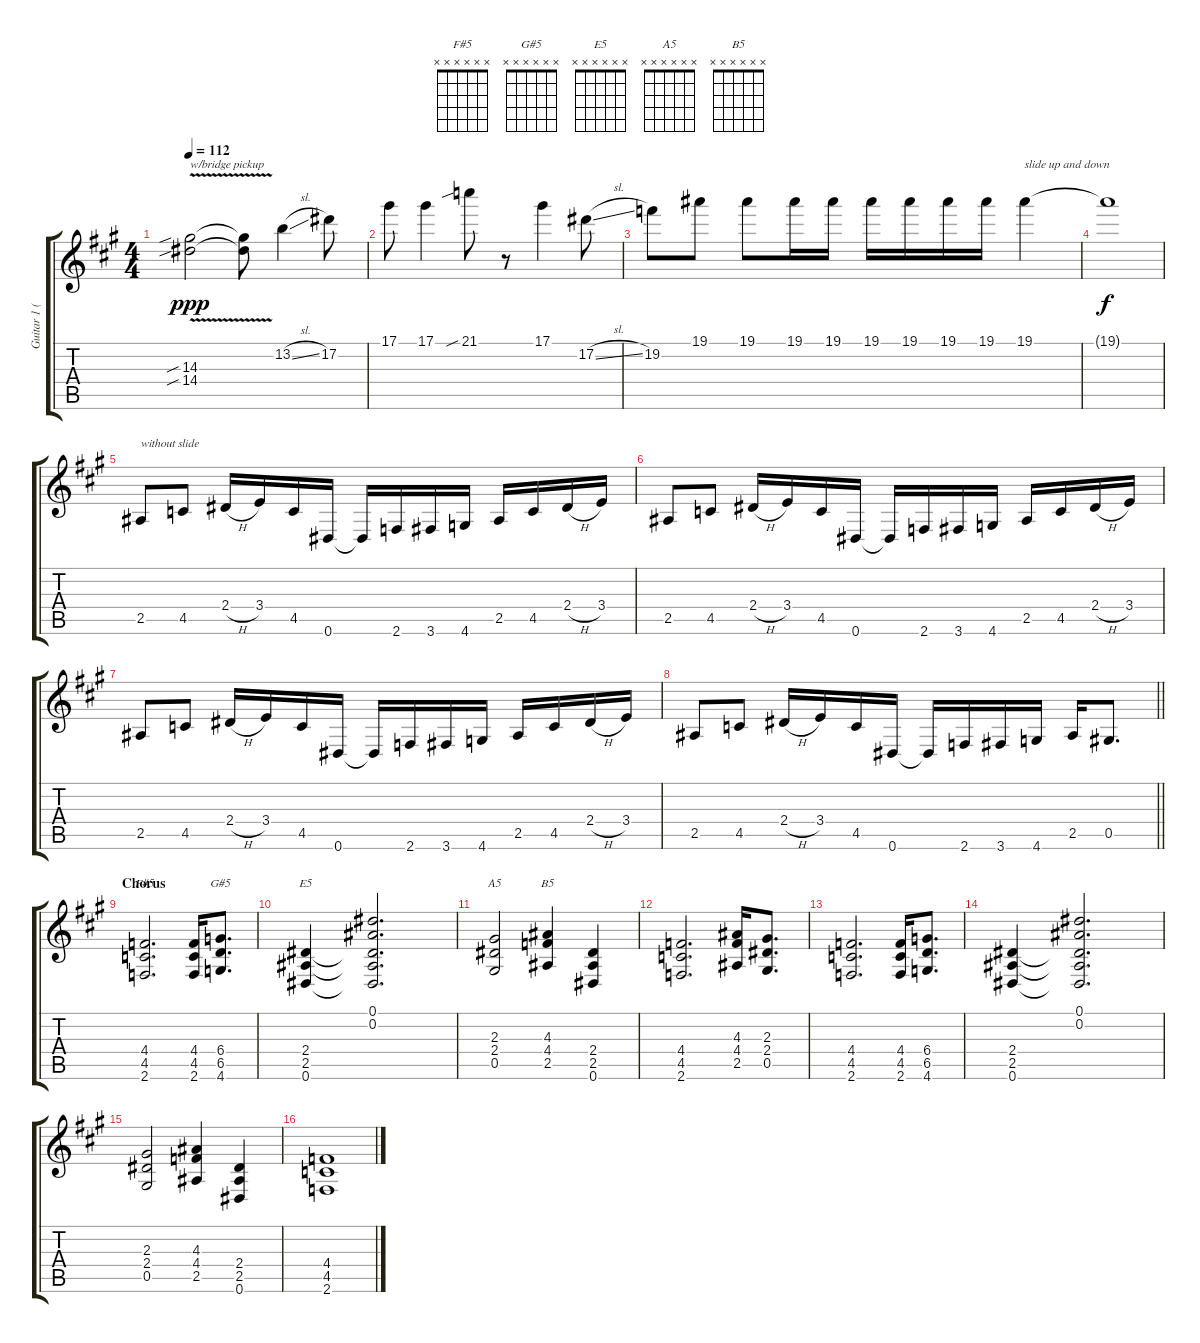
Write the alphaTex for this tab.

\track ("Guitar 1 (Slash)" "Guitar 1 (") {instrument overdrivenguitar}
\staff {score tabs}
\tuning (Eb4 Bb3 Gb3 Db3 Ab2 Eb2) {hide}
\chord ("F#5" x x x x x x)
\chord ("G#5" x x x x x x)
\chord ("E5" x x x x x x)
\chord ("A5" x x x x x x)
\chord ("B5" x x x x x x)
\ts (4 4)
\tempo 112
\clef g2
\ks f#minor
(14.3{v sib} 14.4{v sib}).2{txt "w/bridge pickup" dy ppp} (14.3{t} 14.4{t}).8 13.2{sl}.4 17.2.8 |
17.1.8 17.1.4 21.1{sib}.8 r.8 17.1.4 17.2{sl}.8 |
19.2.8 19.1.8 19.1.8 19.1.16 19.1.16 19.1.16 19.1.16 19.1.16 19.1.16 19.1.4{txt "slide up and down"} |
19.1{t}.1{dy f} |
2.5.8{txt "without slide"} 4.5.8 2.4{h}.16 3.4.16 4.5.16 0.6.16 0.6{t}.16 2.6.16 3.6.16 4.6.16 2.5.16 4.5.16 2.4{h}.16 3.4.16 |
2.5.8 4.5.8 2.4{h}.16 3.4.16 4.5.16 0.6.16 0.6{t}.16 2.6.16 3.6.16 4.6.16 2.5.16 4.5.16 2.4{h}.16 3.4.16 |
2.5.8 4.5.8 2.4{h}.16 3.4.16 4.5.16 0.6.16 0.6{t}.16 2.6.16 3.6.16 4.6.16 2.5.16 4.5.16 2.4{h}.16 3.4.16 |
\barLineRight lightlight
2.5.8 4.5.8 2.4{h}.16 3.4.16 4.5.16 0.6.16 0.6{t}.16 2.6.16 3.6.16 4.6.16 2.5.16 0.5.8{d} |
\section ("" "Chorus")
(4.4 4.5 2.6).2{d ch "F#5"} (4.4 4.5 2.6).16 (6.4 6.5 4.6).8{d ch "G#5"} |
(2.4 2.5 0.6).4{ch "E5"} (0.1 0.2 2.4{t} 2.5{t} 0.6{t}).2{d} |
(2.3 2.4 0.5).2{ch "A5"} (4.3 4.4 2.5).4{ch "B5"} (2.4 2.5 0.6).4 |
(4.4 4.5 2.6).2{d} (4.3 4.4 2.5).16 (2.3 2.4 0.5).8{d} |
(4.4 4.5 2.6).2{d} (4.4 4.5 2.6).16 (6.4 6.5 4.6).8{d} |
(2.4 2.5 0.6).4 (0.1 0.2 2.4{t} 2.5{t} 0.6{t}).2{d} |
(2.3 2.4 0.5).2 (4.3 4.4 2.5).4 (2.4 2.5 0.6).4 |
(4.4 4.5 2.6).1
